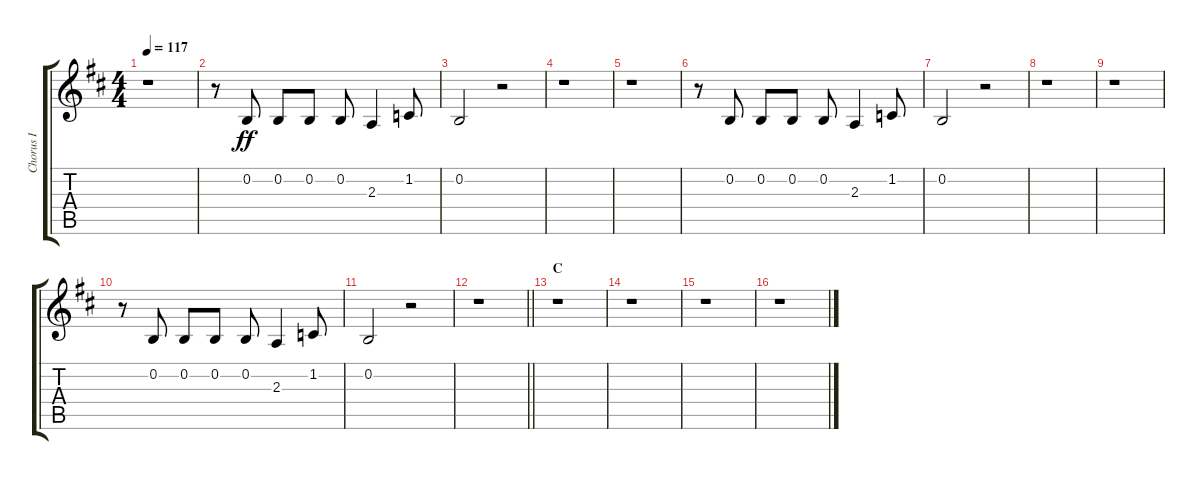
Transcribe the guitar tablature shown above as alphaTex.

\track ("Chorus I" "Chorus I") {instrument voiceoohs}
\staff {score tabs}
\tuning (E4 B3 G3 D3 A2 E2) {hide}
\ts (4 4)
\tempo 117
\clef g2
\ks d
r.1{dy ff} |
r.8 0.2.8 0.2.8 0.2.8 0.2.8 2.3.4 1.2.8 |
0.2.2 r.2 |
r.1 |
r.1 |
r.8 0.2.8 0.2.8 0.2.8 0.2.8 2.3.4 1.2.8 |
0.2.2 r.2 |
r.1 |
r.1 |
r.8 0.2.8 0.2.8 0.2.8 0.2.8 2.3.4 1.2.8 |
0.2.2 r.2 |
\barLineRight lightlight
r.1 |
\section ("" "C")
r.1 |
r.1 |
r.1 |
r.1
